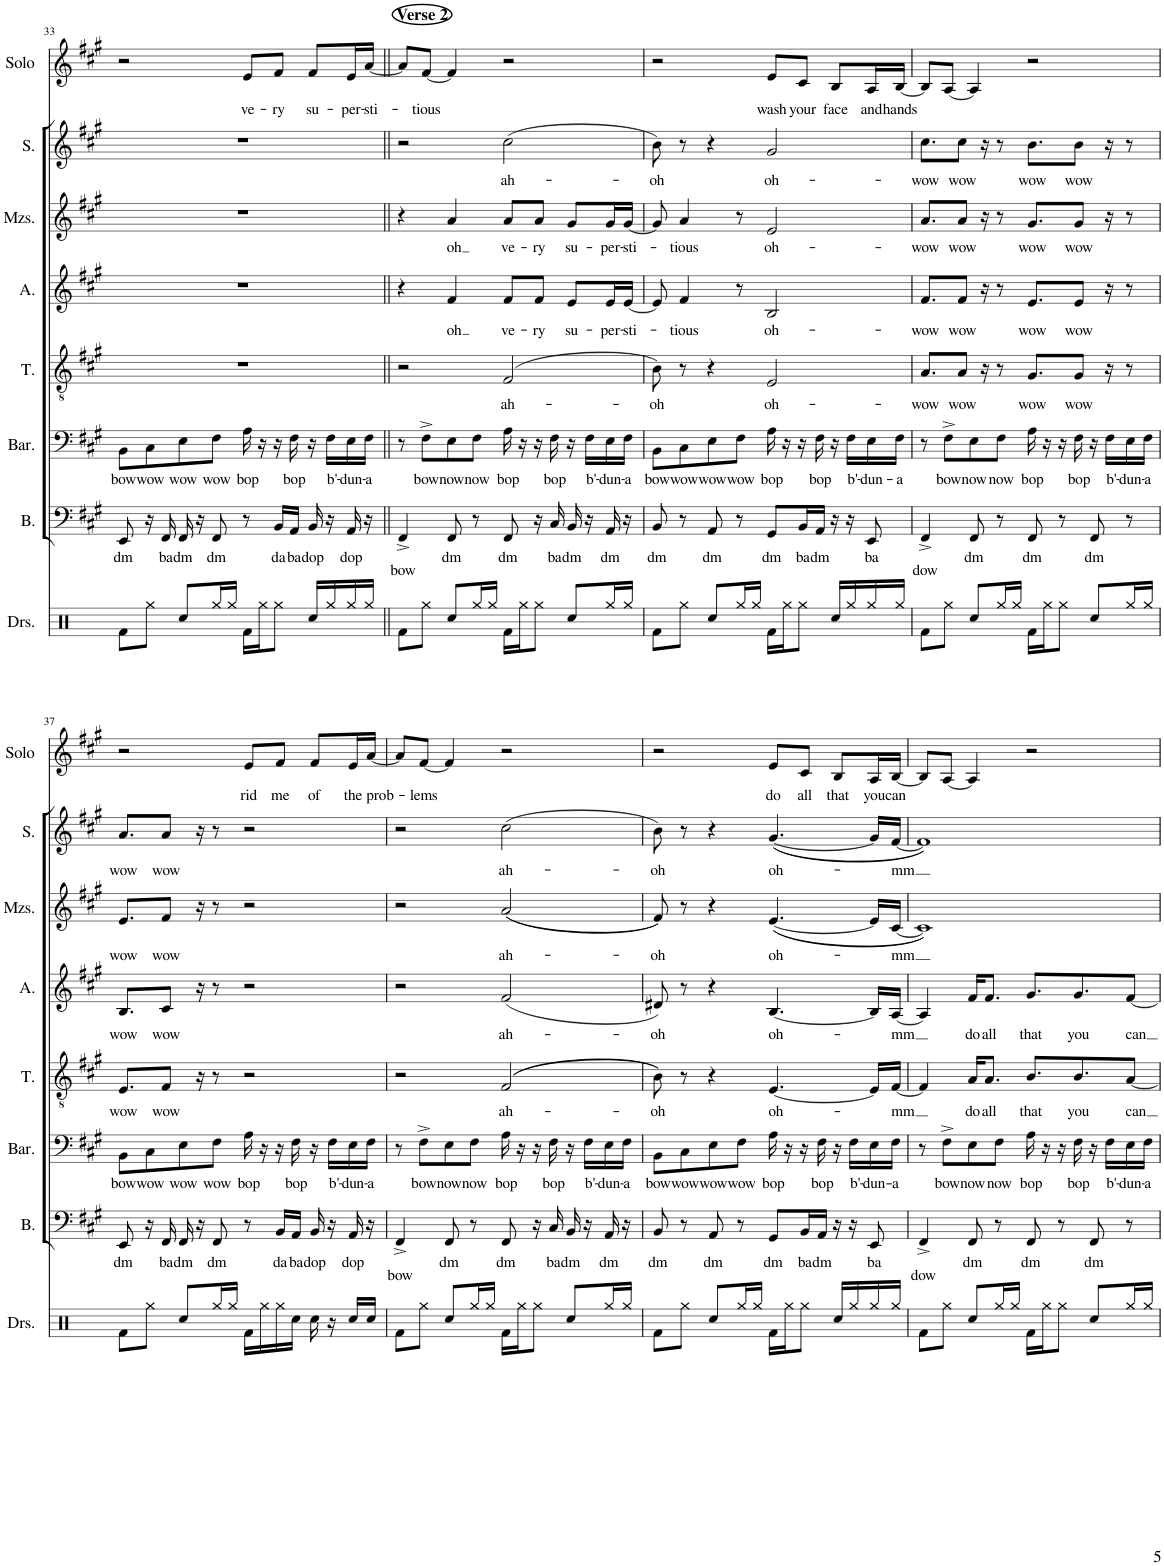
**kern	**kern	**text	**kern	**text	**kern	**text	**kern	**text	**kern	**text	**kern	**text	**kern	**text
*part8	*part7	*part7	*part6	*part6	*part5	*part5	*part4	*part4	*part3	*part3	*part2	*part2	*part1	*part1
*staff8	*staff7	*staff7	*staff6	*staff6	*staff5	*staff5	*staff4	*staff4	*staff3	*staff3	*staff2	*staff2	*staff1	*staff1
*I"Drumset	*I"Bass	*	*I"Baritone	*	*I"Tenor	*	*I"Alto	*	*I"Mezzo-soprano	*	*I"Soprano	*	*I"Solo	*
*I'Drs.	*I'B.	*	*I'Bar.	*	*I'T.	*	*I'A.	*	*I'Mzs.	*	*I'S.	*	*I'Solo	*
!!LO:PB:g=z
*clefX	*clefF4	*	*clefF4	*	*clefGv2	*	*clefG2	*	*clefG2	*	*clefG2	*	*clefG2	*
*k[]	*k[f#c#g#]	*	*k[f#c#g#]	*	*k[f#c#g#]	*	*k[f#c#g#]	*	*k[f#c#g#]	*	*k[f#c#g#]	*	*k[f#c#g#]	*
*M4/4	*M4/4	*	*M4/4	*	*M4/4	*	*M4/4	*	*M4/4	*	*M4/4	*	*M4/4	*
*met(c)	*met(c)	*	*met(c)	*	*met(c)	*	*met(c)	*	*met(c)	*	*met(c)	*	*met(c)	*
=33	=33	=33	=33	=33	=33	=33	=33	=33	=33	=33	=33	=33	=33	=33
!	!	!LO:LY:b	!	!LO:LY:b	!	!	!	!	!	!	!	!	!	!
8Rf\L	8EE/	dm	8BB\L	bow	1r	.	1r	.	1r	.	1r	.	2r	.
!	!	!	!	!LO:LY:b	!	!	!	!	!	!	!	!	!	!
8Rgg\J	16r	.	8C#\	wow	.	.	.	.	.	.	.	.	.	.
!	!	!LO:LY:b	!	!	!	!	!	!	!	!	!	!	!	!
.	16FF#/	ba	.	.	.	.	.	.	.	.	.	.	.	.
!	!	!LO:LY:b	!	!LO:LY:b	!	!	!	!	!	!	!	!	!	!
8Rcc/L	16FF#/	dm	8E\	wow	.	.	.	.	.	.	.	.	.	.
.	16r	.	.	.	.	.	.	.	.	.	.	.	.	.
!	!	!LO:LY:b	!	!LO:LY:b	!	!	!	!	!	!	!	!	!	!
16Rgg/L	8FF#/	dm	8F#\J	wow	.	.	.	.	.	.	.	.	.	.
16Rgg/JJ	.	.	.	.	.	.	.	.	.	.	.	.	.	.
!	!	!	!	!LO:LY:b	!	!	!	!	!	!	!	!	!	!LO:LY:b
16Rf\LL	8r	.	16A\	bop	.	.	.	.	.	.	.	.	8e/L	ve-
16Rgg\J	.	.	16r	.	.	.	.	.	.	.	.	.	.	.
!	!	!LO:LY:b	!	!	!	!	!	!	!	!	!	!	!	!LO:LY:b
8Rgg\J	16BB/LL	da	16r	.	.	.	.	.	.	.	.	.	8f#/J	-ry
!	!	!LO:LY:b	!	!LO:LY:b	!	!	!	!	!	!	!	!	!	!
.	16AA/JJ	ba	16F#\	bop	.	.	.	.	.	.	.	.	.	.
!	!	!LO:LY:b	!	!	!	!	!	!	!	!	!	!	!	!LO:LY:b
16Rcc/LL	16BB/	dop	16r	.	.	.	.	.	.	.	.	.	8f#/L	su-
!	!	!	!	!LO:LY:b	!	!	!	!	!	!	!	!	!	!
16Rgg/	16r	.	16F#\LL	b'-	.	.	.	.	.	.	.	.	.	.
!	!	!LO:LY:b	!	!LO:LY:b	!	!	!	!	!	!	!	!	!	!LO:LY:b
16Rgg/	16AA/	dop	16E\	-dun-	.	.	.	.	.	.	.	.	16e/L	-per-
!	!	!	!	!LO:LY:b	!	!	!	!	!	!	!	!	!	!LO:LY:b
16Rgg/JJ	16r	.	16F#\JJ	-a	.	.	.	.	.	.	.	.	[16a/JJ	-sti-
=34||	=34||	=34||	=34||	=34||	=34||	=34||	=34||	=34||	=34||	=34||	=34||	=34||	=34||	=34||
!	!	!	!	!	!	!	!	!	!	!	!	!	!LO:TX:a:B:t=Verse 2	!
!	!	!LO:LY:b	!	!	!	!	!	!	!	!	!	!	!	!
8Rf\L	4FF#^/	bow	8r	.	2r	.	4r	.	4r	.	2r	.	8a/L]	.
!	!	!	!	!LO:LY:b	!	!	!	!	!	!	!	!	!	!LO:LY:b
8Rgg\J	.	.	8F#^\L	bow	.	.	.	.	.	.	.	.	[8f#/J	-tious
!	!	!LO:LY:b	!	!LO:LY:b	!	!	!	!LO:LY:b	!	!LO:LY:b	!	!	!	!
8Rcc/L	8FF#/	dm	8E\	now	.	.	4f#/	oh	4a/	oh	.	.	4f#/]	.
!	!	!	!	!LO:LY:b	!	!	!	!	!	!	!	!	!	!
16Rgg/L	8r	.	8F#\J	now	.	.	.	.	.	.	.	.	.	.
16Rgg/JJ	.	.	.	.	.	.	.	.	.	.	.	.	.	.
!	!	!LO:LY:b	!	!LO:LY:b	!	!LO:LY:b	!	!LO:LY:b	!	!LO:LY:b	!	!LO:LY:b	!	!
16Rf\LL	8FF#/	dm	16A\	bop	(2F#/	ah-	8f#/L	ve-	8a/L	ve-	(2cc#\	ah-	2r	.
16Rgg\J	.	.	16r	.	.	.	.	.	.	.	.	.	.	.
!	!	!	!	!	!	!	!	!LO:LY:b	!	!LO:LY:b	!	!	!	!
8Rgg\J	16r	.	16r	.	.	.	8f#/J	-ry	8a/J	-ry	.	.	.	.
!	!	!LO:LY:b	!	!LO:LY:b	!	!	!	!	!	!	!	!	!	!
.	16C#/	ba	16F#\	bop	.	.	.	.	.	.	.	.	.	.
!	!	!LO:LY:b	!	!	!	!	!	!LO:LY:b	!	!LO:LY:b	!	!	!	!
8Rcc/L	16BB/	dm	16r	.	.	.	8e/L	su-	8g#/L	su-	.	.	.	.
!	!	!	!	!LO:LY:b	!	!	!	!	!	!	!	!	!	!
.	16r	.	16F#\LL	b'-	.	.	.	.	.	.	.	.	.	.
!	!	!LO:LY:b	!	!LO:LY:b	!	!	!	!LO:LY:b	!	!LO:LY:b	!	!	!	!
16Rgg/L	16AA/	dm	16E\	-dun-	.	.	16e/L	-per-	16g#/L	-per-	.	.	.	.
!	!	!	!	!LO:LY:b	!	!	!	!LO:LY:b	!	!LO:LY:b	!	!	!	!
16Rgg/JJ	16r	.	16F#\JJ	-a	.	.	[16e/JJ	-sti-	[16g#/JJ	-sti-	.	.	.	.
=35	=35	=35	=35	=35	=35	=35	=35	=35	=35	=35	=35	=35	=35	=35
!	!	!LO:LY:b	!	!LO:LY:b	!	!LO:LY:b	!	!	!	!	!	!LO:LY:b	!	!
8Rf\L	8BB/	dm	8BB\L	bow	8B\)	-oh	8e/]	.	8g#/]	.	8b\)	-oh	2r	.
!	!	!	!	!LO:LY:b	!	!	!	!LO:LY:b	!	!LO:LY:b	!	!	!	!
8Rgg\J	8r	.	8C#\	wow	8r	.	4f#/	tious	4a/	tious	8r	.	.	.
!	!	!LO:LY:b	!	!LO:LY:b	!	!	!	!	!	!	!	!	!	!
8Rcc/L	8AA/	dm	8E\	wow	4r	.	.	.	.	.	4r	.	.	.
!	!	!	!	!LO:LY:b	!	!	!	!	!	!	!	!	!	!
16Rgg/L	8r	.	8F#\J	wow	.	.	8r	.	8r	.	.	.	.	.
16Rgg/JJ	.	.	.	.	.	.	.	.	.	.	.	.	.	.
!	!	!LO:LY:b	!	!LO:LY:b	!	!LO:LY:b	!	!LO:LY:b	!	!LO:LY:b	!	!LO:LY:b	!	!LO:LY:b
16Rf\LL	8GG#/L	dm	16A\	bop	2E/	oh-	2B/	oh-	2e/	oh-	2g#/	oh-	8e/L	wash
16Rgg\J	.	.	16r	.	.	.	.	.	.	.	.	.	.	.
!	!	!LO:LY:b	!	!	!	!	!	!	!	!	!	!	!	!LO:LY:b
8Rgg\J	16BB/L	ba	16r	.	.	.	.	.	.	.	.	.	8c#/J	your
!	!	!LO:LY:b	!	!LO:LY:b	!	!	!	!	!	!	!	!	!	!
.	16AA/JJ	dm	16F#\	bop	.	.	.	.	.	.	.	.	.	.
!	!	!	!	!	!	!	!	!	!	!	!	!	!	!LO:LY:b
16Rcc/LL	16r	.	16r	.	.	.	.	.	.	.	.	.	8B/L	face
!	!	!	!	!LO:LY:b	!	!	!	!	!	!	!	!	!	!
16Rgg/	16r	.	16F#\LL	b'-	.	.	.	.	.	.	.	.	.	.
!	!	!LO:LY:b	!	!LO:LY:b	!	!	!	!	!	!	!	!	!	!LO:LY:b
16Rgg/	8EE/	ba	16E\	-dun-	.	.	.	.	.	.	.	.	16A/L	and
!	!	!	!	!LO:LY:b	!	!	!	!	!	!	!	!	!	!LO:LY:b
16Rgg/JJ	.	.	16F#\JJ	-a	.	.	.	.	.	.	.	.	[16B/JJ	hands
=36	=36	=36	=36	=36	=36	=36	=36	=36	=36	=36	=36	=36	=36	=36
!	!	!LO:LY:b	!	!	!	!LO:LY:b	!	!LO:LY:b	!	!LO:LY:b	!	!LO:LY:b	!	!
8Rf\L	4FF#^/	dow	8r	.	8.A/L	wow	8.f#/L	wow	8.a/L	wow	8.cc#\L	wow	8B/L]	.
!	!	!	!	!LO:LY:b	!	!	!	!	!	!	!	!	!	!
8Rgg\J	.	.	8F#^\L	bow	.	.	.	.	.	.	.	.	[8A/J	.
!	!	!	!	!	!	!LO:LY:b	!	!LO:LY:b	!	!LO:LY:b	!	!LO:LY:b	!	!
.	.	.	.	.	8A/J	wow	8f#/J	wow	8a/J	wow	8cc#\J	wow	.	.
!	!	!LO:LY:b	!	!LO:LY:b	!	!	!	!	!	!	!	!	!	!
8Rcc/L	8FF#/	dm	8E\	now	.	.	.	.	.	.	.	.	4A/]	.
.	.	.	.	.	16r	.	16r	.	16r	.	16r	.	.	.
!	!	!	!	!LO:LY:b	!	!	!	!	!	!	!	!	!	!
16Rgg/L	8r	.	8F#\J	now	8r	.	8r	.	8r	.	8r	.	.	.
16Rgg/JJ	.	.	.	.	.	.	.	.	.	.	.	.	.	.
!	!	!LO:LY:b	!	!LO:LY:b	!	!LO:LY:b	!	!LO:LY:b	!	!LO:LY:b	!	!LO:LY:b	!	!
16Rf\LL	8FF#/	dm	16A\	bop	8.G#/L	wow	8.e/L	wow	8.g#/L	wow	8.b\L	wow	2r	.
16Rgg\J	.	.	16r	.	.	.	.	.	.	.	.	.	.	.
8Rgg\J	8r	.	16r	.	.	.	.	.	.	.	.	.	.	.
!	!	!	!	!LO:LY:b	!	!LO:LY:b	!	!LO:LY:b	!	!LO:LY:b	!	!LO:LY:b	!	!
.	.	.	16F#\	bop	8G#/J	wow	8e/J	wow	8g#/J	wow	8b\J	wow	.	.
!	!	!LO:LY:b	!	!	!	!	!	!	!	!	!	!	!	!
8Rcc/L	8FF#/	dm	16r	.	.	.	.	.	.	.	.	.	.	.
!	!	!	!	!LO:LY:b	!	!	!	!	!	!	!	!	!	!
.	.	.	16F#\LL	b'-	16r	.	16r	.	16r	.	16r	.	.	.
!	!	!	!	!LO:LY:b	!	!	!	!	!	!	!	!	!	!
16Rgg/L	8r	.	16E\	-dun-	8r	.	8r	.	8r	.	8r	.	.	.
!	!	!	!	!LO:LY:b	!	!	!	!	!	!	!	!	!	!
16Rgg/JJ	.	.	16F#\JJ	-a	.	.	.	.	.	.	.	.	.	.
!!LO:LB:g=z
=37	=37	=37	=37	=37	=37	=37	=37	=37	=37	=37	=37	=37	=37	=37
!	!	!LO:LY:b	!	!LO:LY:b	!	!LO:LY:b	!	!LO:LY:b	!	!LO:LY:b	!	!LO:LY:b	!	!
8Rf\L	8EE/	dm	8BB\L	bow	8.E/L	wow	8.B/L	wow	8.e/L	wow	8.a/L	wow	2r	.
!	!	!	!	!LO:LY:b	!	!	!	!	!	!	!	!	!	!
8Rgg\J	16r	.	8C#\	wow	.	.	.	.	.	.	.	.	.	.
!	!	!LO:LY:b	!	!	!	!LO:LY:b	!	!LO:LY:b	!	!LO:LY:b	!	!LO:LY:b	!	!
.	16FF#/	ba	.	.	8F#/J	wow	8c#/J	wow	8f#/J	wow	8a/J	wow	.	.
!	!	!LO:LY:b	!	!LO:LY:b	!	!	!	!	!	!	!	!	!	!
8Rcc/L	16FF#/	dm	8E\	wow	.	.	.	.	.	.	.	.	.	.
.	16r	.	.	.	16r	.	16r	.	16r	.	16r	.	.	.
!	!	!LO:LY:b	!	!LO:LY:b	!	!	!	!	!	!	!	!	!	!
16Rgg/L	8FF#/	dm	8F#\J	wow	8r	.	8r	.	8r	.	8r	.	.	.
16Rgg/JJ	.	.	.	.	.	.	.	.	.	.	.	.	.	.
!	!	!	!	!LO:LY:b	!	!	!	!	!	!	!	!	!	!LO:LY:b
16Rf\LL	8r	.	16A\	bop	2r	.	2r	.	2r	.	2r	.	8e/L	rid
16Rgg\	.	.	16r	.	.	.	.	.	.	.	.	.	.	.
!	!	!LO:LY:b	!	!	!	!	!	!	!	!	!	!	!	!LO:LY:b
16Rgg\	16BB/LL	da	16r	.	.	.	.	.	.	.	.	.	8f#/J	me
!	!	!LO:LY:b	!	!LO:LY:b	!	!	!	!	!	!	!	!	!	!
16Rcc\JJ	16AA/JJ	ba	16F#\	bop	.	.	.	.	.	.	.	.	.	.
!	!	!LO:LY:b	!	!	!	!	!	!	!	!	!	!	!	!LO:LY:b
16Rcc\	16BB/	dop	16r	.	.	.	.	.	.	.	.	.	8f#/L	of
!	!	!	!	!LO:LY:b	!	!	!	!	!	!	!	!	!	!
16r	16r	.	16F#\LL	b'-	.	.	.	.	.	.	.	.	.	.
!	!	!LO:LY:b	!	!LO:LY:b	!	!	!	!	!	!	!	!	!	!LO:LY:b
16Rcc/LL	16AA/	dop	16E\	-dun-	.	.	.	.	.	.	.	.	16e/L	the
!	!	!	!	!LO:LY:b	!	!	!	!	!	!	!	!	!	!LO:LY:b
16Rcc/JJ	16r	.	16F#\JJ	-a	.	.	.	.	.	.	.	.	[16a/JJ	prob-
=38	=38	=38	=38	=38	=38	=38	=38	=38	=38	=38	=38	=38	=38	=38
!	!	!LO:LY:b	!	!	!	!	!	!	!	!	!	!	!	!
8Rf\L	4FF#^/	bow	8r	.	2r	.	2r	.	2r	.	2r	.	8a/L]	.
!	!	!	!	!LO:LY:b	!	!	!	!	!	!	!	!	!	!LO:LY:b
8Rgg\J	.	.	8F#^\L	bow	.	.	.	.	.	.	.	.	[8f#/J	-lems
!	!	!LO:LY:b	!	!LO:LY:b	!	!	!	!	!	!	!	!	!	!
8Rcc/L	8FF#/	dm	8E\	now	.	.	.	.	.	.	.	.	4f#/]	.
!	!	!	!	!LO:LY:b	!	!	!	!	!	!	!	!	!	!
16Rgg/L	8r	.	8F#\J	now	.	.	.	.	.	.	.	.	.	.
16Rgg/JJ	.	.	.	.	.	.	.	.	.	.	.	.	.	.
!	!	!LO:LY:b	!	!LO:LY:b	!	!LO:LY:b	!	!LO:LY:b	!	!LO:LY:b	!	!LO:LY:b	!	!
16Rf\LL	8FF#/	dm	16A\	bop	((2F#/	ah-	(2f#/	ah-	((2a/	ah-	(2cc#\	ah-	2r	.
16Rgg\J	.	.	16r	.	.	.	.	.	.	.	.	.	.	.
8Rgg\J	16r	.	16r	.	.	.	.	.	.	.	.	.	.	.
!	!	!LO:LY:b	!	!LO:LY:b	!	!	!	!	!	!	!	!	!	!
.	16C#/	ba	16F#\	bop	.	.	.	.	.	.	.	.	.	.
!	!	!LO:LY:b	!	!	!	!	!	!	!	!	!	!	!	!
8Rcc/L	16BB/	dm	16r	.	.	.	.	.	.	.	.	.	.	.
!	!	!	!	!LO:LY:b	!	!	!	!	!	!	!	!	!	!
.	16r	.	16F#\LL	b'-	.	.	.	.	.	.	.	.	.	.
!	!	!LO:LY:b	!	!LO:LY:b	!	!	!	!	!	!	!	!	!	!
16Rgg/L	16AA/	dm	16E\	-dun-	.	.	.	.	.	.	.	.	.	.
!	!	!	!	!LO:LY:b	!	!	!	!	!	!	!	!	!	!
16Rgg/JJ	16r	.	16F#\JJ	-a	.	.	.	.	.	.	.	.	.	.
=39	=39	=39	=39	=39	=39	=39	=39	=39	=39	=39	=39	=39	=39	=39
!	!	!LO:LY:b	!	!LO:LY:b	!	!LO:LY:b	!	!LO:LY:b	!	!LO:LY:b	!	!LO:LY:b	!	!
8Rf\L	8BB/	dm	8BB\L	bow	8B\))	-oh	8d#X/)	-oh	8f#/))	-oh	8b\)	-oh	2r	.
!	!	!	!	!LO:LY:b	!	!	!	!	!	!	!	!	!	!
8Rgg\J	8r	.	8C#\	wow	8r	.	8r	.	8r	.	8r	.	.	.
!	!	!LO:LY:b	!	!LO:LY:b	!	!	!	!	!	!	!	!	!	!
8Rcc/L	8AA/	dm	8E\	wow	4r	.	4r	.	4r	.	4r	.	.	.
!	!	!	!	!LO:LY:b	!	!	!	!	!	!	!	!	!	!
16Rgg/L	8r	.	8F#\J	wow	.	.	.	.	.	.	.	.	.	.
16Rgg/JJ	.	.	.	.	.	.	.	.	.	.	.	.	.	.
!	!	!LO:LY:b	!	!LO:LY:b	!	!LO:LY:b	!	!LO:LY:b	!	!LO:LY:b	!	!LO:LY:b	!	!LO:LY:b
16Rf\LL	8GG#/L	dm	16A\	bop	[4.E/	oh-	[4.B/	oh-	(([4.e/	oh-	(([4.g#/	oh-	8e/L	do
16Rgg\J	.	.	16r	.	.	.	.	.	.	.	.	.	.	.
!	!	!LO:LY:b	!	!	!	!	!	!	!	!	!	!	!	!LO:LY:b
8Rgg\J	16BB/L	ba	16r	.	.	.	.	.	.	.	.	.	8c#/J	all
!	!	!LO:LY:b	!	!LO:LY:b	!	!	!	!	!	!	!	!	!	!
.	16AA/JJ	dm	16F#\	bop	.	.	.	.	.	.	.	.	.	.
!	!	!	!	!	!	!	!	!	!	!	!	!	!	!LO:LY:b
16Rcc/LL	16r	.	16r	.	.	.	.	.	.	.	.	.	8B/L	that
!	!	!	!	!LO:LY:b	!	!	!	!	!	!	!	!	!	!
16Rgg/	16r	.	16F#\LL	b'-	.	.	.	.	.	.	.	.	.	.
!	!	!LO:LY:b	!	!LO:LY:b	!	!	!	!	!	!	!	!	!	!LO:LY:b
16Rgg/	8EE/	ba	16E\	-dun-	16E/LL]	.	16B/LL]	.	16e/LL]	.	16g#/LL]	.	16A/L	you
!	!	!	!	!LO:LY:b	!	!LO:LY:b	!	!LO:LY:b	!	!LO:LY:b	!	!LO:LY:b	!	!LO:LY:b
16Rgg/JJ	.	.	16F#\JJ	-a	[16F#/JJ	mm	[16A/JJ	mm	[16c#/JJ	mm	[16f#/JJ	mm	[16B/JJ	can
=40	=40	=40	=40	=40	=40	=40	=40	=40	=40	=40	=40	=40	=40	=40
!	!	!LO:LY:b	!	!	!	!	!	!	!	!	!	!	!	!
8Rf\L	4FF#^/	dow	8r	.	4F#/]	.	4A/]	.	1c#]))	.	1f#]))	.	8B/L]	.
!	!	!	!	!LO:LY:b	!	!	!	!	!	!	!	!	!	!
8Rgg\J	.	.	8F#^\L	bow	.	.	.	.	.	.	.	.	[8A/J	.
!	!	!LO:LY:b	!	!LO:LY:b	!	!LO:LY:b	!	!LO:LY:b	!	!	!	!	!	!
8Rcc/L	8FF#/	dm	8E\	now	16A/KL	do	16f#/KL	do	.	.	.	.	4A/]	.
!	!	!	!	!	!	!LO:LY:b	!	!LO:LY:b	!	!	!	!	!	!
.	.	.	.	.	8.A/J	all	8.f#/J	all	.	.	.	.	.	.
!	!	!	!	!LO:LY:b	!	!	!	!	!	!	!	!	!	!
16Rgg/L	8r	.	8F#\J	now	.	.	.	.	.	.	.	.	.	.
16Rgg/JJ	.	.	.	.	.	.	.	.	.	.	.	.	.	.
!	!	!LO:LY:b	!	!LO:LY:b	!	!LO:LY:b	!	!LO:LY:b	!	!	!	!	!	!
16Rf\LL	8FF#/	dm	16A\	bop	8.B/L	that	8.g#/L	that	.	.	.	.	2r	.
16Rgg\J	.	.	16r	.	.	.	.	.	.	.	.	.	.	.
8Rgg\J	8r	.	16r	.	.	.	.	.	.	.	.	.	.	.
!	!	!	!	!LO:LY:b	!	!LO:LY:b	!	!LO:LY:b	!	!	!	!	!	!
.	.	.	16F#\	bop	8.B/	you	8.g#/	you	.	.	.	.	.	.
!	!	!LO:LY:b	!	!	!	!	!	!	!	!	!	!	!	!
8Rcc/L	8FF#/	dm	16r	.	.	.	.	.	.	.	.	.	.	.
!	!	!	!	!LO:LY:b	!	!	!	!	!	!	!	!	!	!
.	.	.	16F#\LL	b'-	.	.	.	.	.	.	.	.	.	.
!	!	!	!	!LO:LY:b	!	!LO:LY:b	!	!LO:LY:b	!	!	!	!	!	!
16Rgg/L	8r	.	16E\	-dun-	[8A/J	can	[8f#/J	can	.	.	.	.	.	.
!	!	!	!	!LO:LY:b	!	!	!	!	!	!	!	!	!	!
16Rgg/JJ	.	.	16F#\JJ	-a	.	.	.	.	.	.	.	.	.	.
=	=	=	=	=	=	=	=	=	=	=	=	=	=	=
*-	*-	*-	*-	*-	*-	*-	*-	*-	*-	*-	*-	*-	*-	*-
